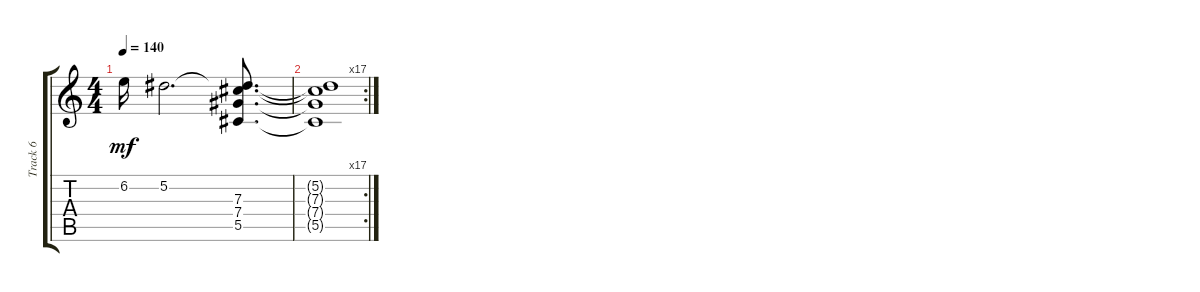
\track ("Track 6" "Track 6") {instrument distortionguitar}
\staff {score tabs}
\tuning (Eb4 Bb3 Gb3 Db3 Ab2 Db2) {hide}
\ts (4 4)
\tempo 140
\clef g2
\ks c
6.2.16{dy mf} 5.2.2{d} (5.2{t} 7.3{t} 7.4{t} 5.5{t}).8{d} |
\rc 17
(5.2{t} 7.3{t} 7.4{t} 5.5{t}).1
